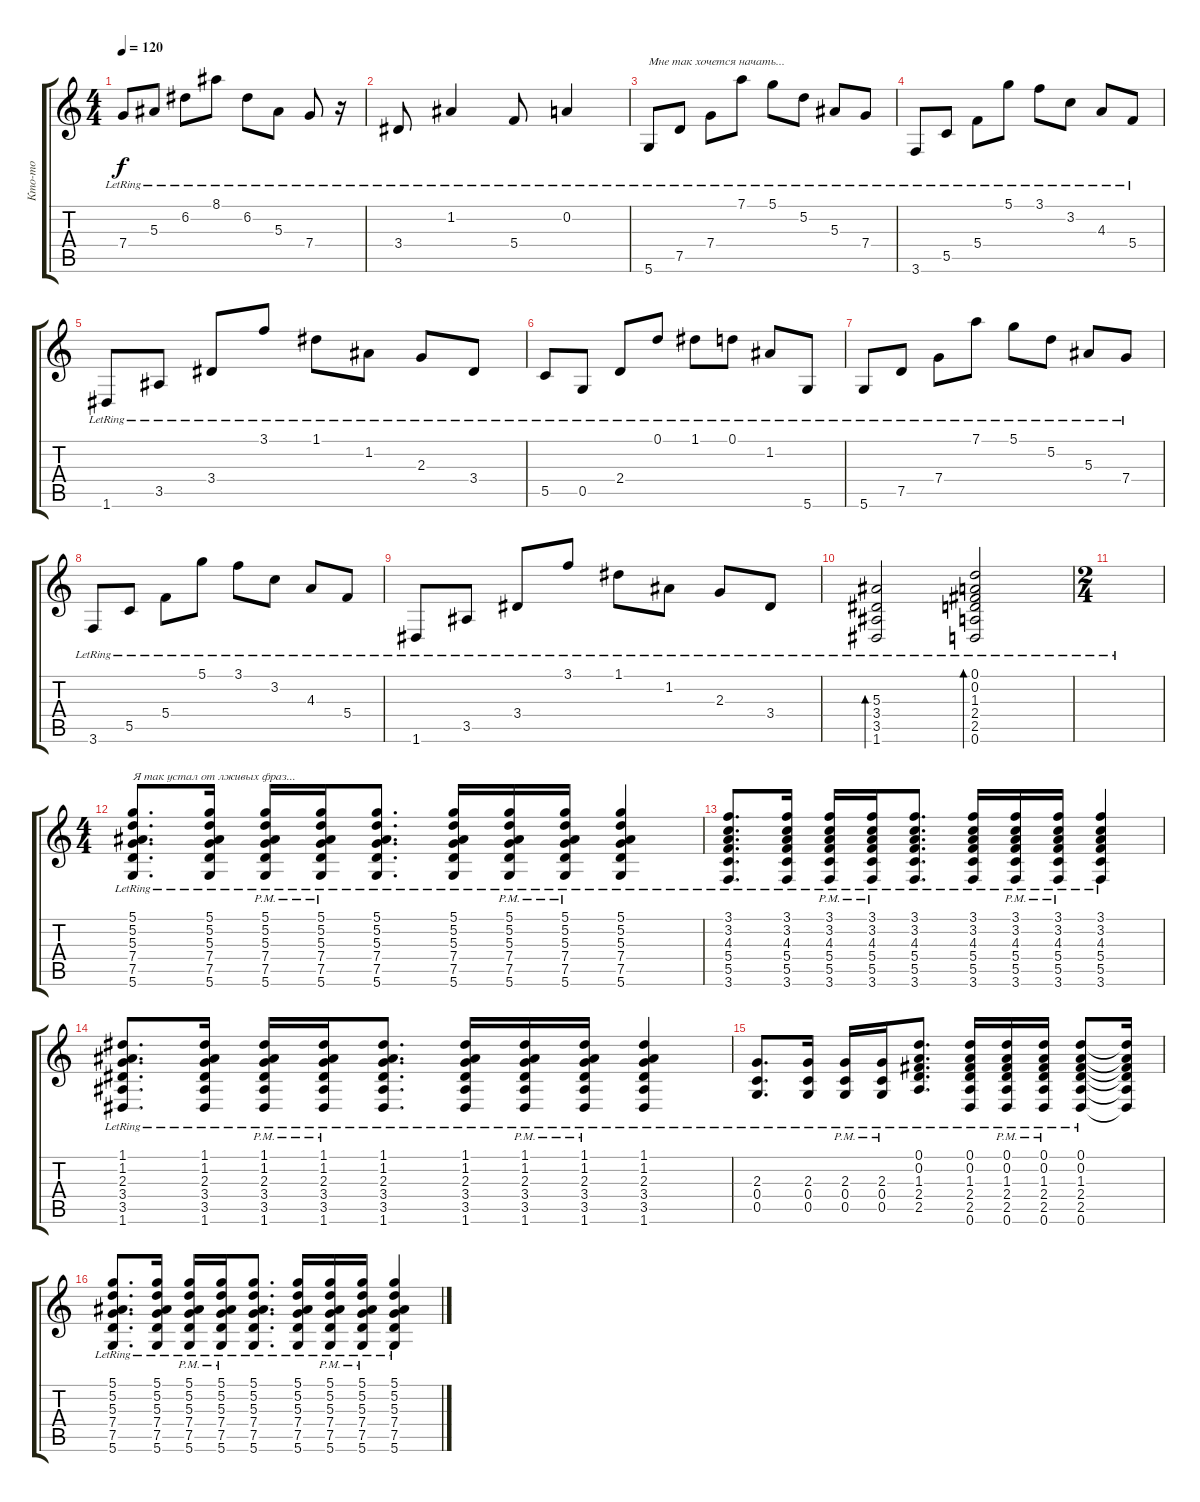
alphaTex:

\track ("Кто-то" "Кто-то") {instrument electricguitarjazz}
\staff {score tabs}
\tuning (D4 A3 F3 C3 G2 D2) {hide}
\ts (4 4)
\tempo 120
\clef g2
\ks c
7.4{lr}.8{dy f} 5.3{lr}.8 6.2{lr}.8 8.1{lr}.8 6.2{lr}.8 5.3{lr}.8 7.4{lr}.8 r.16 |
3.4{lr}.8 1.2{lr}.4 5.4{lr}.8 0.2{lr}.4 |
5.6{lr}.8{txt "Мне так хочется начать..."} 7.5{lr}.8 7.4{lr}.8 7.1{lr}.8 5.1{lr}.8 5.2{lr}.8 5.3{lr}.8 7.4{lr}.8 |
3.6{lr}.8 5.5{lr}.8 5.4{lr}.8 5.1{lr}.8 3.1{lr}.8 3.2{lr}.8 4.3{lr}.8 5.4{lr}.8 |
1.6{lr}.8 3.5{lr}.8 3.4{lr}.8 3.1{lr}.8 1.1{lr}.8 1.2{lr}.8 2.3{lr}.8 3.4{lr}.8 |
5.5{lr}.8 0.5{lr}.8 2.4{lr}.8 0.1{lr}.8 1.1{lr}.8 0.1{lr}.8 1.2{lr}.8 5.6{lr}.8 |
5.6{lr}.8 7.5{lr}.8 7.4{lr}.8 7.1{lr}.8 5.1{lr}.8 5.2{lr}.8 5.3{lr}.8 7.4{lr}.8 |
3.6{lr}.8 5.5{lr}.8 5.4{lr}.8 5.1{lr}.8 3.1{lr}.8 3.2{lr}.8 4.3{lr}.8 5.4{lr}.8 |
1.6{lr}.8 3.5{lr}.8 3.4{lr}.8 3.1{lr}.8 1.1{lr}.8 1.2{lr}.8 2.3{lr}.8 3.4{lr}.8 |
(5.3{lr} 3.4{lr} 3.5{lr} 1.6{lr}).2{bd 480} (0.1{lr} 0.2{lr} 1.3{lr} 2.4{lr} 2.5{lr} 0.6{lr}).2{bd 480} |
\ts (2 4)
|
\ts (4 4)
(5.1{lr} 5.2{lr} 5.3{lr} 7.4{lr} 7.5{lr} 5.6{lr}).8{d txt "Я так устал от лживых фраз..."} (5.1{lr} 5.2{lr} 5.3{lr} 7.4{lr} 7.5{lr} 5.6{lr}).16 (5.1{pm lr} 5.2{pm lr} 5.3{pm lr} 7.4{pm lr} 7.5{pm lr} 5.6{pm lr}).16 (5.1{pm lr} 5.2{pm lr} 5.3{pm lr} 7.4{pm lr} 7.5{pm lr} 5.6{pm lr}).16 (5.1{lr} 5.2{lr} 5.3{lr} 7.4{lr} 7.5{lr} 5.6{lr}).8{d} (5.1{lr} 5.2{lr} 5.3{lr} 7.4{lr} 7.5{lr} 5.6{lr}).16 (5.1{pm lr} 5.2{pm lr} 5.3{pm lr} 7.4{pm lr} 7.5{pm lr} 5.6{pm lr}).16 (5.1{pm lr} 5.2{pm lr} 5.3{pm lr} 7.4{pm lr} 7.5{pm lr} 5.6{pm lr}).16 (5.1{lr} 5.2{lr} 5.3{lr} 7.4{lr} 7.5{lr} 5.6{lr}).4 |
(3.1{lr} 3.2{lr} 4.3{lr} 5.4{lr} 5.5{lr} 3.6{lr}).8{d} (3.1{lr} 3.2{lr} 4.3{lr} 5.4{lr} 5.5{lr} 3.6{lr}).16 (3.1{pm lr} 3.2{pm lr} 4.3{pm lr} 5.4{pm lr} 5.5{pm lr} 3.6{pm lr}).16 (3.1{pm lr} 3.2{pm lr} 4.3{pm lr} 5.4{pm lr} 5.5{pm lr} 3.6{pm lr}).16 (3.1{lr} 3.2{lr} 4.3{lr} 5.4{lr} 5.5{lr} 3.6{lr}).8{d} (3.1{lr} 3.2{lr} 4.3{lr} 5.4{lr} 5.5{lr} 3.6{lr}).16 (3.1{pm lr} 3.2{pm lr} 4.3{pm lr} 5.4{pm lr} 5.5{pm lr} 3.6{pm lr}).16 (3.1{pm lr} 3.2{pm lr} 4.3{pm lr} 5.4{pm lr} 5.5{pm lr} 3.6{pm lr}).16 (3.1{lr} 3.2{lr} 4.3{lr} 5.4{lr} 5.5{lr} 3.6{lr}).4 |
(1.1{lr} 1.2{lr} 2.3{lr} 3.4{lr} 3.5{lr} 1.6{lr}).8{d} (1.1{lr} 1.2{lr} 2.3{lr} 3.4{lr} 3.5{lr} 1.6{lr}).16 (1.1{pm lr} 1.2{pm lr} 2.3{pm lr} 3.4{pm lr} 3.5{pm lr} 1.6{pm lr}).16 (1.1{pm lr} 1.2{pm lr} 2.3{pm lr} 3.4{pm lr} 3.5{pm lr} 1.6{pm lr}).16 (1.1{lr} 1.2{lr} 2.3{lr} 3.4{lr} 3.5{lr} 1.6{lr}).8{d} (1.1{lr} 1.2{lr} 2.3{lr} 3.4{lr} 3.5{lr} 1.6{lr}).16 (1.1{pm lr} 1.2{pm lr} 2.3{pm lr} 3.4{pm lr} 3.5{pm lr} 1.6{pm lr}).16 (1.1{pm lr} 1.2{pm lr} 2.3{pm lr} 3.4{pm lr} 3.5{pm lr} 1.6{pm lr}).16 (1.1{lr} 1.2{lr} 2.3{lr} 3.4{lr} 3.5{lr} 1.6{lr}).4 |
(2.3{lr} 0.4{lr} 0.5{lr}).8{d} (2.3{lr} 0.4{lr} 0.5{lr}).16 (2.3{pm lr} 0.4{pm lr} 0.5{pm lr}).16 (2.3{pm lr} 0.4{pm lr} 0.5{pm lr}).16 (0.1{lr} 0.2{lr} 1.3{lr} 2.4{lr} 2.5{lr}).8{d} (0.1{lr} 0.2{lr} 1.3{lr} 2.4{lr} 2.5{lr} 0.6{lr}).16 (0.1{pm lr} 0.2{pm lr} 1.3{pm lr} 2.4{pm lr} 2.5{pm lr} 0.6{lr}).16 (0.1{pm lr} 0.2{pm lr} 1.3{pm lr} 2.4{pm lr} 2.5{pm lr} 0.6{pm lr}).16 (0.1{lr} 0.2{lr} 1.3{lr} 2.4{lr} 2.5{lr} 0.6{lr}).8 (0.1{t} 0.2{t} 1.3{t} 2.4{t} 2.5{t} 0.6{t}).16 |
(5.1{lr} 5.2{lr} 5.3{lr} 7.4{lr} 7.5{lr} 5.6{lr}).8{d} (5.1{lr} 5.2{lr} 5.3{lr} 7.4{lr} 7.5{lr} 5.6{lr}).16 (5.1{pm lr} 5.2{pm lr} 5.3{pm lr} 7.4{pm lr} 7.5{pm lr} 5.6{pm lr}).16 (5.1{pm lr} 5.2{pm lr} 5.3{pm lr} 7.4{pm lr} 7.5{pm lr} 5.6{pm lr}).16 (5.1{lr} 5.2{lr} 5.3{lr} 7.4{lr} 7.5{lr} 5.6{lr}).8{d} (5.1{lr} 5.2{lr} 5.3{lr} 7.4{lr} 7.5{lr} 5.6{lr}).16 (5.1{pm lr} 5.2{pm lr} 5.3{pm lr} 7.4{pm lr} 7.5{pm lr} 5.6{pm lr}).16 (5.1{pm lr} 5.2{pm lr} 5.3{pm lr} 7.4{pm lr} 7.5{pm lr} 5.6{pm lr}).16 (5.1{lr} 5.2{lr} 5.3{lr} 7.4{lr} 7.5{lr} 5.6{lr}).4
